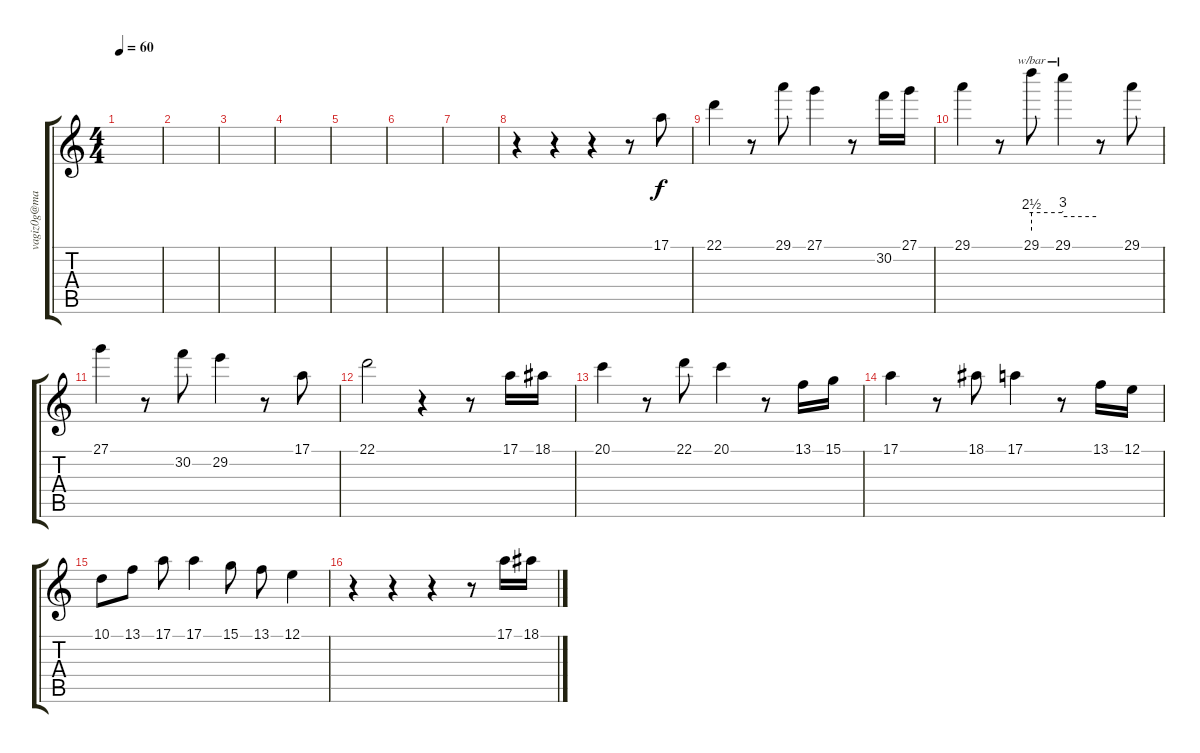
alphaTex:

\track ("" "vagiz0g@ma") {instrument shakuhachi}
\staff {score tabs}
\tuning (E4 B3 G3 D3 A2 E2) {hide}
\ts (4 4)
\tempo 60
\clef g2
\ks c
|
|
|
|
|
|
|
r.4 r.4 r.4 r.8 17.1.8 |
22.1.4 r.8 29.1.8 27.1.4 r.8 30.2.16 27.1.16 |
29.1.4 r.8 29.1.8{tbe (custom default 0 10 58 10 60 12)} 29.1.4{tbe (hold default 0 6 60 6)} r.8 29.1.8 |
27.1.4 r.8 30.2.8 29.2.4 r.8 17.1.8 |
22.1.2 r.4 r.8 17.1.16 18.1.16 |
20.1.4 r.8 22.1.8 20.1.4 r.8 13.1.16 15.1.16 |
17.1.4 r.8 18.1.8 17.1.4 r.8 13.1.16 12.1.16 |
10.1.8 13.1.8 17.1.8 17.1.4 15.1.8 13.1.8 12.1.4 |
r.4 r.4 r.4 r.8 17.1.16 18.1.16
